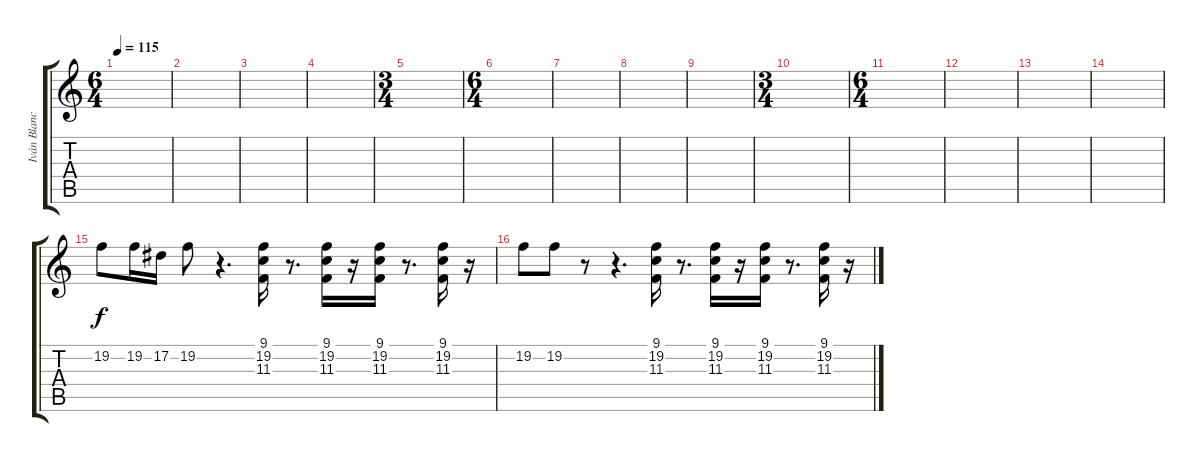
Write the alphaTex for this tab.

\track ("Iván Blanco" "Iván Blanc") {instrument stringensemble1}
\staff {score tabs}
\tuning (Eb4 Bb3 Gb3 Db3 Ab2 Eb2) {hide}
\ts (6 4)
\tempo 115
\clef g2
\ks c
|
|
|
|
\ts (3 4)
|
\ts (6 4)
|
|
|
|
\ts (3 4)
|
\ts (6 4)
|
|
|
|
19.2.8{instrument orchestrahit} 19.2.16 17.2.16 19.2.8 r.4{d} (9.1 19.2 11.3).16{instrument stringensemble1} r.8{d} (9.1 19.2 11.3).16 r.16 (9.1 19.2 11.3).16 r.8{d} (9.1 19.2 11.3).16 r.16 |
19.2.8{instrument orchestrahit} 19.2.8 r.8 r.4{d} (9.1 19.2 11.3).16{instrument stringensemble1} r.8{d} (9.1 19.2 11.3).16 r.16 (9.1 19.2 11.3).16 r.8{d} (9.1 19.2 11.3).16 r.16
